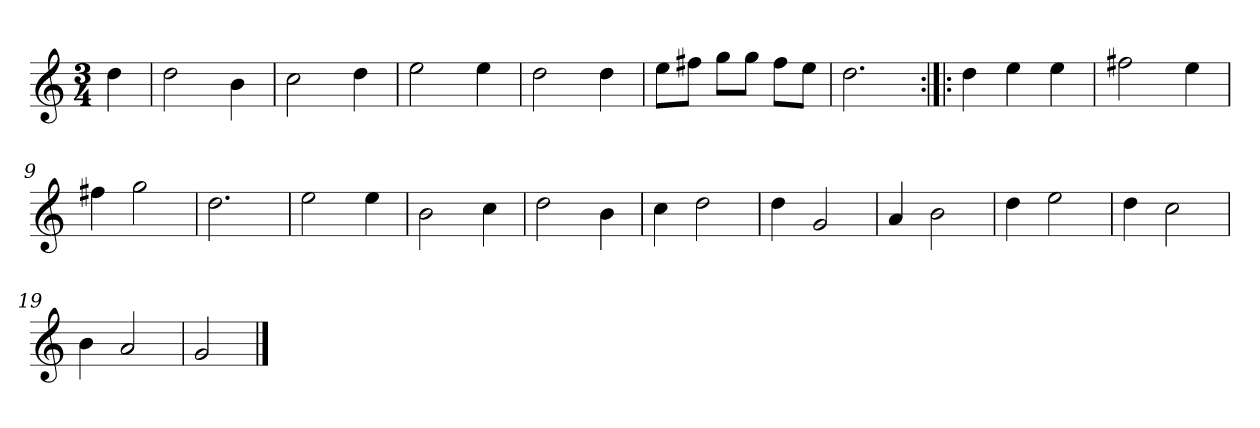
**kern
*part1
*staff1
*clefG2
*k[]
*G:mix
*M3/4
*MM120
=
4dd
=1
2dd
4b
=2
2cc
4dd
=3
2ee
4ee
=4
2dd
4dd
=5
8ee\L
8ff#X\J
8gg\L
8gg\J
8ff#\L
8ee\J
=6
2.dd
=7:|!|:
4dd
4ee
4ee
=8
2ff#X
4ee
=9
4ff#X
2gg
=10
2.dd
=11
2ee
4ee
=12
2b
4cc
=13
2dd
4b
=14
4cc
2dd
=15
4dd
2g
=16
4a
2b
=17
4dd
2ee
=18
4dd
2cc
=19
4b
2a
=20
2g
==
*-
